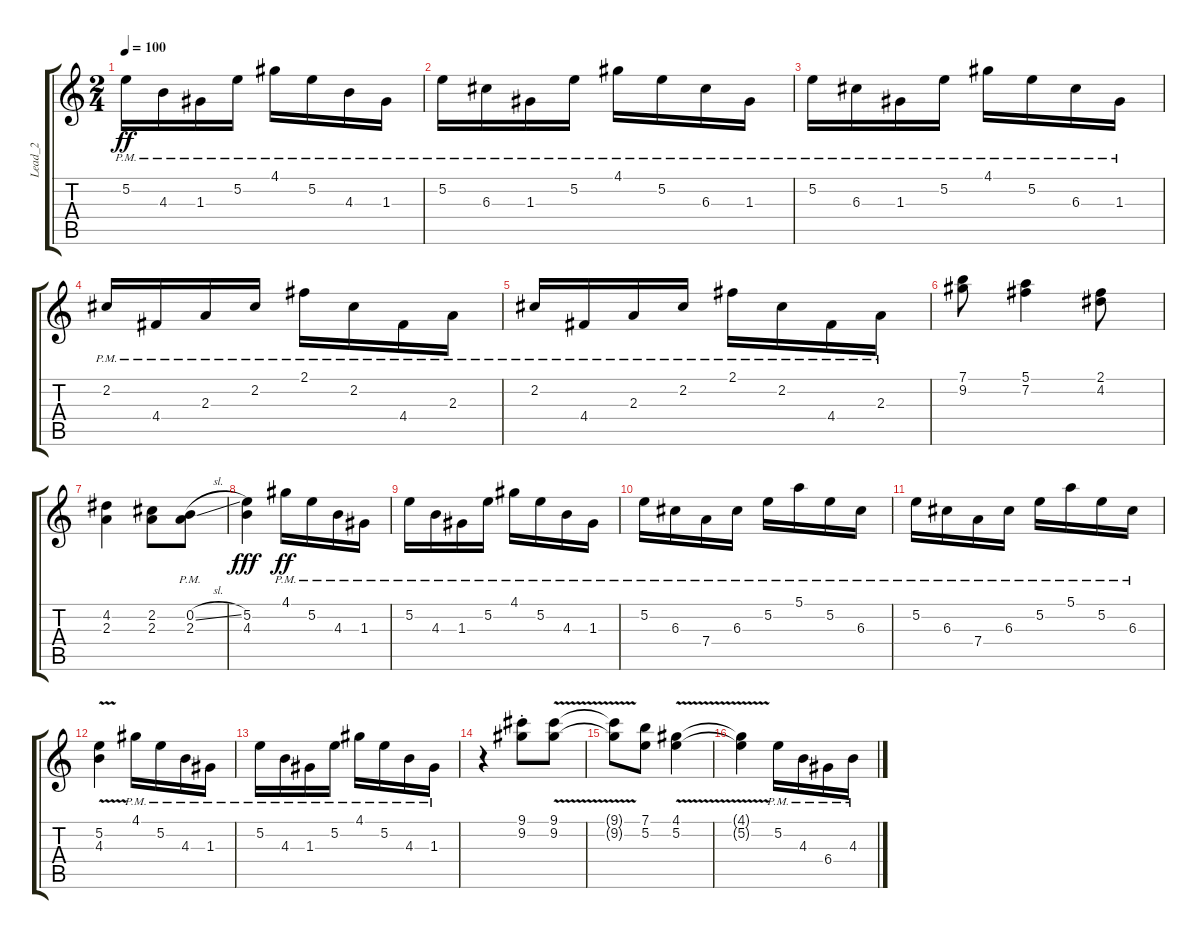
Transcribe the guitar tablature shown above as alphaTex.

\track ("Lead_2" "Lead_2") {instrument acousticguitarsteel}
\staff {score tabs}
\tuning (E4 B3 G3 D3 A2 E2) {hide}
\ts (2 4)
\tempo 100
\clef g2
\ks c
5.2{pm}.16{dy ff instrument acousticguitarsteel} 4.3{pm}.16 1.3{pm}.16 5.2{pm}.16 4.1{pm}.16 5.2{pm}.16 4.3{pm}.16 1.3{pm}.16 |
5.2{pm}.16 6.3{pm}.16 1.3{pm}.16 5.2{pm}.16 4.1{pm}.16 5.2{pm}.16 6.3{pm}.16 1.3{pm}.16 |
5.2{pm}.16 6.3{pm}.16 1.3{pm}.16 5.2{pm}.16 4.1{pm}.16 5.2{pm}.16 6.3{pm}.16 1.3{pm}.16 |
2.2{pm}.16 4.4{pm}.16 2.3{pm}.16 2.2{pm}.16 2.1{pm}.16 2.2{pm}.16 4.4{pm}.16 2.3{pm}.16 |
2.2{pm}.16 4.4{pm}.16 2.3{pm}.16 2.2{pm}.16 2.1{pm}.16 2.2{pm}.16 4.4{pm}.16 2.3{pm}.16 |
(7.1 9.2).8 (5.1 7.2).4 (2.1 4.2).8 |
(4.2 2.3).4 (2.2 2.3).8 (0.2{sl} 2.3{pm}).8 |
(5.2 4.3).4{dy fff} 4.1{pm}.16{dy ff} 5.2{pm}.16 4.3{pm}.16 1.3{pm}.16 |
5.2{pm}.16 4.3{pm}.16 1.3{pm}.16 5.2{pm}.16 4.1{pm}.16 5.2{pm}.16 4.3{pm}.16 1.3{pm}.16 |
5.2{pm}.16{volume 16 instrument acousticguitarsteel} 6.3{pm}.16 7.4{pm}.16 6.3{pm}.16 5.2{pm}.16 5.1{pm}.16 5.2{pm}.16 6.3{pm}.16 |
5.2{pm}.16 6.3{pm}.16 7.4{pm}.16 6.3{pm}.16 5.2{pm}.16 5.1{pm}.16 5.2{pm}.16 6.3{pm}.16 |
(5.2{v} 4.3{v}).4 4.1{pm}.16 5.2{pm}.16 4.3{pm}.16 1.3{pm}.16 |
5.2{pm}.16 4.3{pm}.16 1.3{pm}.16 5.2{pm}.16 4.1{pm}.16 5.2{pm}.16 4.3{pm}.16 1.3{pm}.16 |
r.4 (9.1{st} 9.2{st}).8 (9.1{v} 9.2{v}).8 |
(9.1{t} 9.2{t}).8 (7.1 5.2).8 (4.1{v} 5.2{v}).4 |
(4.1{t} 5.2{t}).4 5.2{pm}.16 4.3{pm}.16 6.4{pm}.16 4.3{pm}.16
